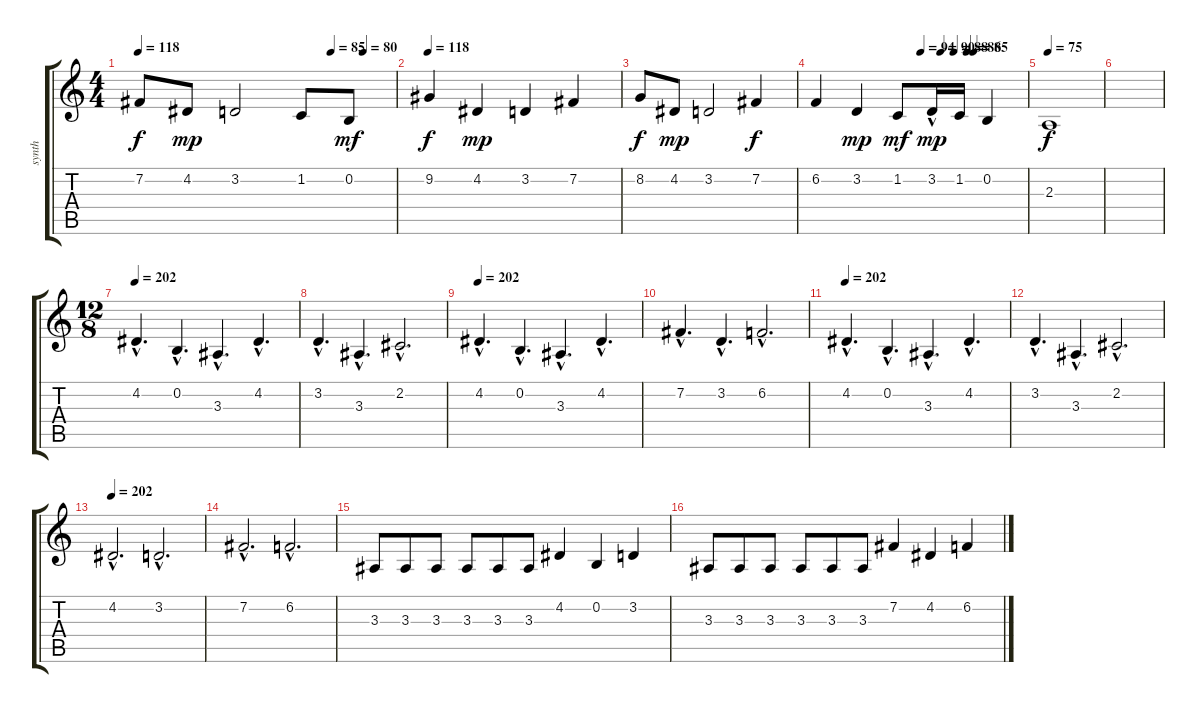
\track ("synth" "synth") {instrument stringensemble1}
\staff {score tabs}
\tuning (E4 B3 G3 D3 A2 E2) {hide}
\ts (4 4)
\tempo 118
\tempo (85 0.75)
\tempo (80 0.875)
\clef g2
\ks c
7.2.8{dy f} 4.2.8{dy mp} 3.2.2 1.2.8 0.2.8{dy mf} |
\tempo 118
9.2.4{dy f} 4.2.4{dy mp} 3.2.4 7.2.4 |
8.2.8{dy f} 4.2.8{dy mp} 3.2.2 7.2.4{dy f} |
\tempo (94 0.5)
\tempo (90 0.59375)
\tempo (88 0.65625)
\tempo (86 0.71875)
\tempo (85 0.75)
6.2.4 3.2.4{dy mp} 1.2.8{dy mf} 3.2{hac}.16{dy mp} 1.2.16 0.2.4 |
\tempo 75
2.3.1{dy f} |
|
\ts (12 8)
\tempo 202
4.2{hac}.4{d} 0.2{hac}.4{d} 3.3{hac}.4{d} 4.2{hac}.4{d} |
3.2{hac}.4{d} 3.3{hac}.4{d} 2.2{hac}.2{d} |
\tempo 202
4.2{hac}.4{d} 0.2{hac}.4{d} 3.3{hac}.4{d} 4.2{hac}.4{d} |
7.2{hac}.4{d} 3.2{hac}.4{d} 6.2{hac}.2{d} |
\tempo 202
4.2{hac}.4{d} 0.2{hac}.4{d} 3.3{hac}.4{d} 4.2{hac}.4{d} |
3.2{hac}.4{d} 3.3{hac}.4{d} 2.2{hac}.2{d} |
\tempo 202
4.2{hac}.2{d} 3.2{hac}.2{d} |
7.2{hac}.2{d} 6.2{hac}.2{d} |
3.3.8 3.3.8 3.3.8 3.3.8 3.3.8 3.3.8 4.2.4 0.2.4 3.2.4 |
3.3.8 3.3.8 3.3.8 3.3.8 3.3.8 3.3.8 7.2.4 4.2.4 6.2.4
